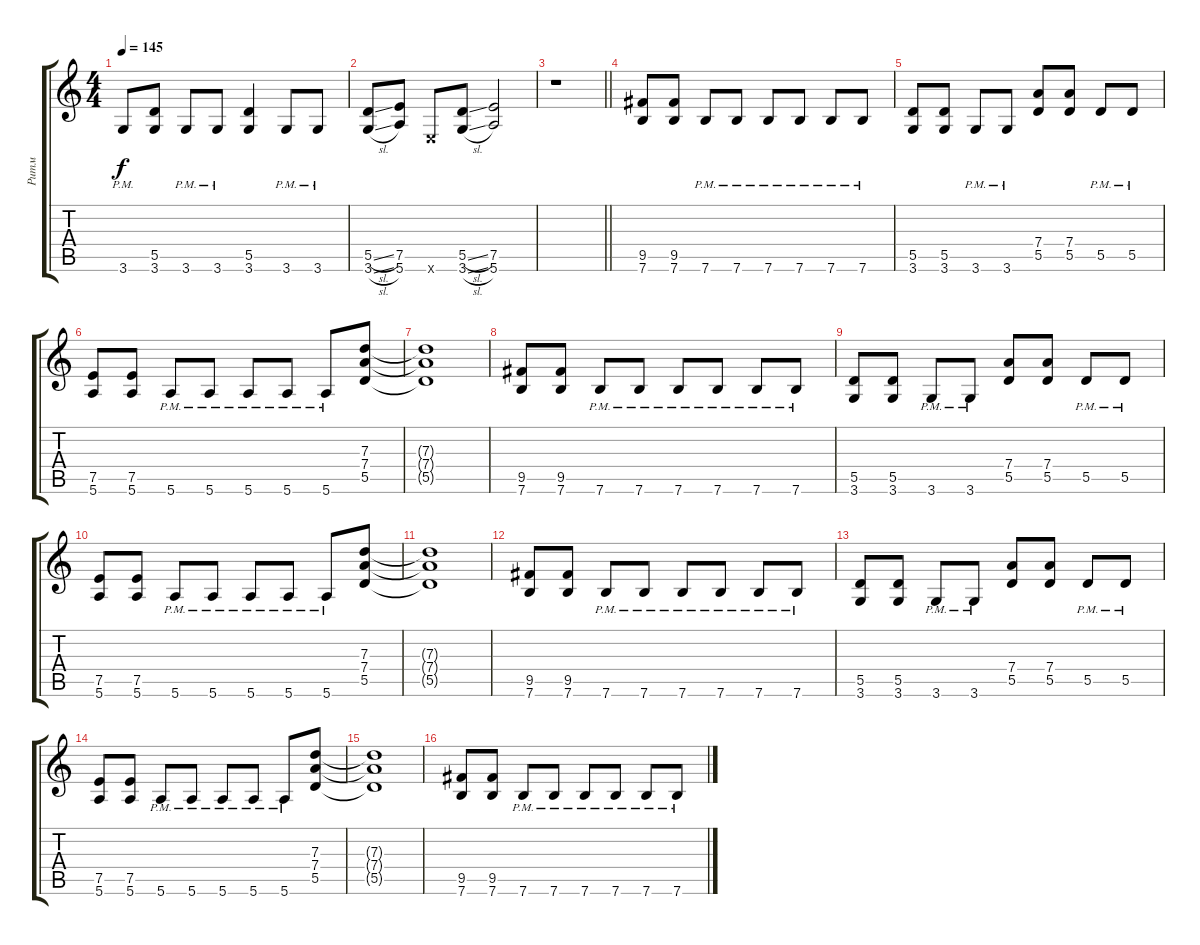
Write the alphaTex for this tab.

\track ("Ритм" "Ритм") {instrument distortionguitar}
\staff {score tabs}
\tuning (E4 B3 G3 D3 A2 E2) {hide}
\ts (4 4)
\tempo 145
\clef g2
\ks c
3.6{pm}.8{dy f} (5.5 3.6).8 3.6{pm}.8 3.6{pm}.8 (5.5 3.6).4 3.6{pm}.8 3.6{pm}.8 |
(5.5{sl} 3.6{sl}).8 (7.5 5.6).8 0.6{x}.8 (5.5{sl} 3.6{sl}).8 (7.5 5.6).2 |
\barLineRight lightlight
r.1 |
(9.5 7.6).8{instrument distortionguitar} (9.5 7.6).8 7.6{pm}.8 7.6{pm}.8 7.6{pm}.8 7.6{pm}.8 7.6{pm}.8 7.6{pm}.8 |
(5.5 3.6).8 (5.5 3.6).8 3.6{pm}.8 3.6{pm}.8 (7.4 5.5).8 (7.4 5.5).8 5.5{pm}.8 5.5{pm}.8 |
(7.5 5.6).8 (7.5 5.6).8 5.6{pm}.8 5.6{pm}.8 5.6{pm}.8 5.6{pm}.8 5.6{pm}.8 (7.3 7.4 5.5).8 |
(7.3{t} 7.4{t} 5.5{t}).1 |
(9.5 7.6).8 (9.5 7.6).8 7.6{pm}.8 7.6{pm}.8 7.6{pm}.8 7.6{pm}.8 7.6{pm}.8 7.6{pm}.8 |
(5.5 3.6).8 (5.5 3.6).8 3.6{pm}.8 3.6{pm}.8 (7.4 5.5).8 (7.4 5.5).8 5.5{pm}.8 5.5{pm}.8 |
(7.5 5.6).8 (7.5 5.6).8 5.6{pm}.8 5.6{pm}.8 5.6{pm}.8 5.6{pm}.8 5.6{pm}.8 (7.3 7.4 5.5).8 |
(7.3{t} 7.4{t} 5.5{t}).1 |
(9.5 7.6).8 (9.5 7.6).8 7.6{pm}.8 7.6{pm}.8 7.6{pm}.8 7.6{pm}.8 7.6{pm}.8 7.6{pm}.8 |
(5.5 3.6).8 (5.5 3.6).8 3.6{pm}.8 3.6{pm}.8 (7.4 5.5).8 (7.4 5.5).8 5.5{pm}.8 5.5{pm}.8 |
(7.5 5.6).8 (7.5 5.6).8 5.6{pm}.8 5.6{pm}.8 5.6{pm}.8 5.6{pm}.8 5.6{pm}.8 (7.3 7.4 5.5).8 |
(7.3{t} 7.4{t} 5.5{t}).1 |
(9.5 7.6).8 (9.5 7.6).8 7.6{pm}.8 7.6{pm}.8 7.6{pm}.8 7.6{pm}.8 7.6{pm}.8 7.6{pm}.8
